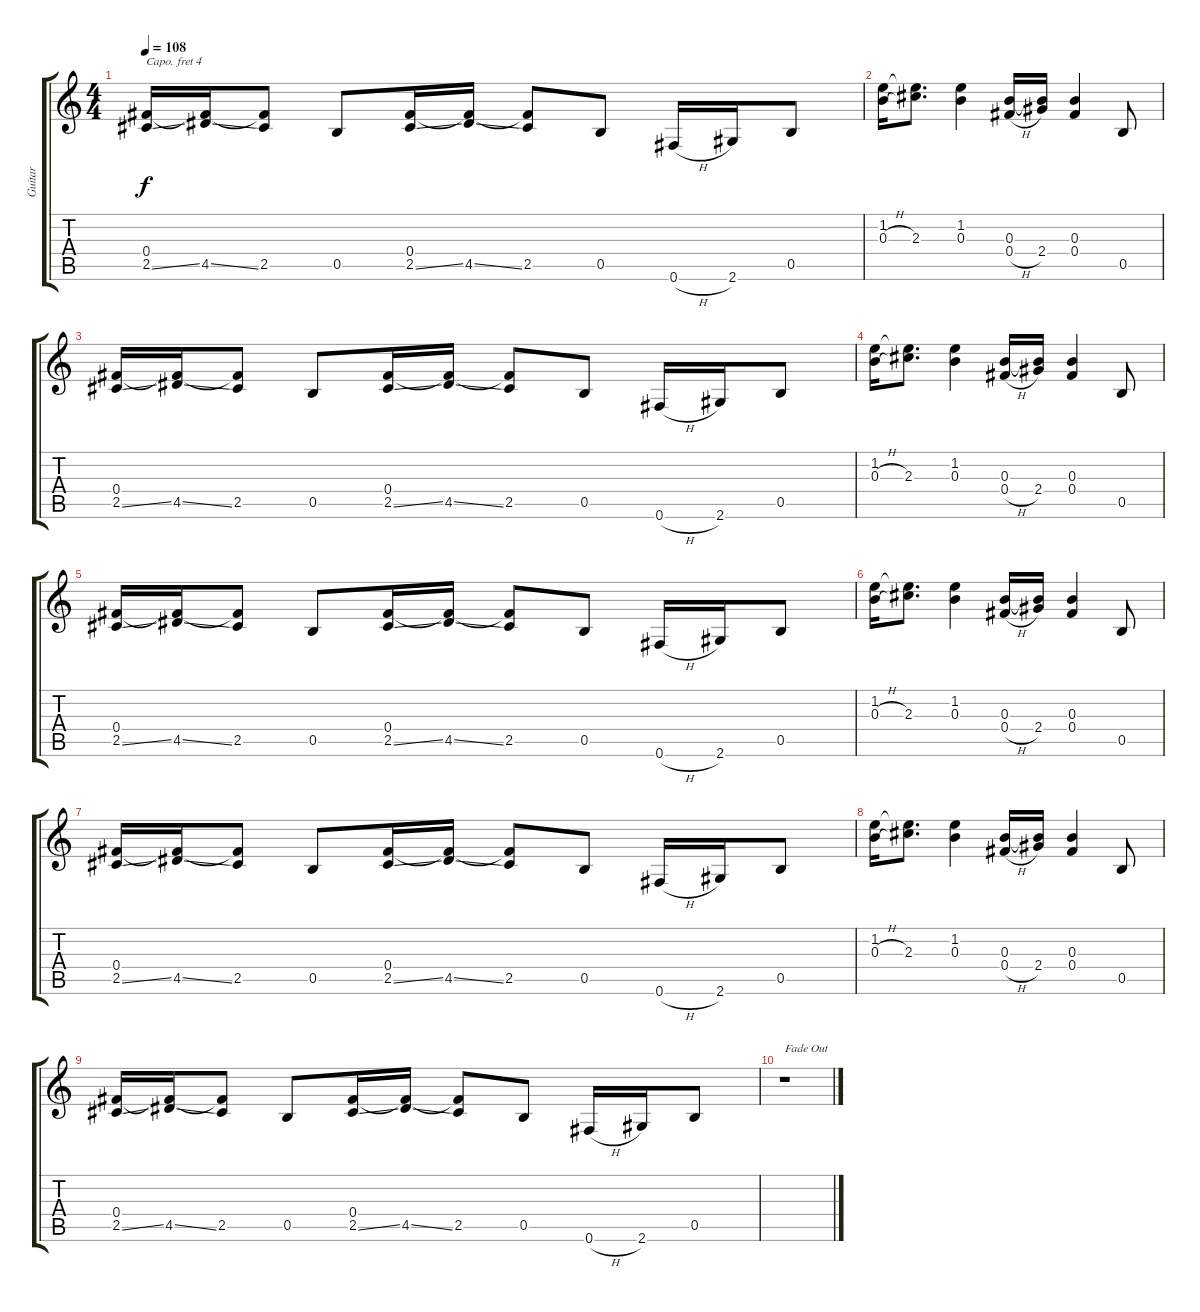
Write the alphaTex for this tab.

\track ("Guitar" "Guitar") {instrument overdrivenguitar}
\staff {score tabs}
\capo 4
\tuning (D4 B3 G3 D3 G2 D2) {hide}
\ts (4 4)
\tempo 108
\clef g2
\ks c
(0.4 2.5{ss}).16{dy f} (0.4{t} 4.5{ss}).16 (0.4{t} 2.5).8 0.5.8 (0.4 2.5{ss}).16 (0.4{t} 4.5{ss}).16 (0.4{t} 2.5).8 0.5.8 0.6{h}.16 2.6.16 0.5.8 |
(1.2 0.3{h}).16 (1.2{t} 2.3).8{d} (1.2 0.3).4 (0.3 0.4{h}).16 (0.3{t} 2.4).16 (0.3 0.4).4 0.5.8 |
(0.4 2.5{ss}).16 (0.4{t} 4.5{ss}).16 (0.4{t} 2.5).8 0.5.8 (0.4 2.5{ss}).16 (0.4{t} 4.5{ss}).16 (0.4{t} 2.5).8 0.5.8 0.6{h}.16 2.6.16 0.5.8 |
(1.2 0.3{h}).16 (1.2{t} 2.3).8{d} (1.2 0.3).4 (0.3 0.4{h}).16 (0.3{t} 2.4).16 (0.3 0.4).4 0.5.8 |
(0.4 2.5{ss}).16 (0.4{t} 4.5{ss}).16 (0.4{t} 2.5).8 0.5.8 (0.4 2.5{ss}).16 (0.4{t} 4.5{ss}).16 (0.4{t} 2.5).8 0.5.8 0.6{h}.16 2.6.16 0.5.8 |
(1.2 0.3{h}).16 (1.2{t} 2.3).8{d} (1.2 0.3).4 (0.3 0.4{h}).16 (0.3{t} 2.4).16 (0.3 0.4).4 0.5.8 |
(0.4 2.5{ss}).16 (0.4{t} 4.5{ss}).16 (0.4{t} 2.5).8 0.5.8 (0.4 2.5{ss}).16 (0.4{t} 4.5{ss}).16 (0.4{t} 2.5).8 0.5.8 0.6{h}.16 2.6.16 0.5.8 |
(1.2 0.3{h}).16 (1.2{t} 2.3).8{d} (1.2 0.3).4 (0.3 0.4{h}).16 (0.3{t} 2.4).16 (0.3 0.4).4 0.5.8 |
(0.4 2.5{ss}).16 (0.4{t} 4.5{ss}).16 (0.4{t} 2.5).8 0.5.8 (0.4 2.5{ss}).16 (0.4{t} 4.5{ss}).16 (0.4{t} 2.5).8 0.5.8 0.6{h}.16 2.6.16 0.5.8 |
r.1{txt "Fade Out"}
